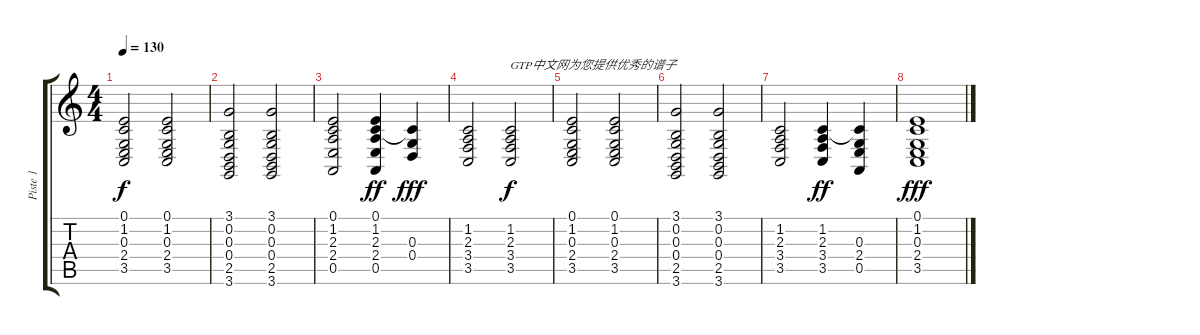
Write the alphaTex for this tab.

\track ("Piste 1" "Piste 1") {instrument brightacousticpiano}
\staff {score tabs}
\tuning (E4 B3 G3 D3 A2 E2) {hide}
\ts (4 4)
\tempo 130
\clef g2
\ks c
(0.1 1.2 0.3 2.4 3.5).2{dy f} (0.1 1.2 0.3 2.4 3.5).2 |
(3.1 0.2 0.3 0.4 2.5 3.6).2 (3.1 0.2 0.3 0.4 2.5 3.6).2 |
(0.1 1.2 2.3 2.4 0.5).2 (0.1 1.2 2.3 2.4 0.5).4{dy ff} (1.2{t} 0.3 0.4).4{dy fff} |
(1.2 2.3 3.4 3.5).2 (1.2 2.3 3.4 3.5).2{txt "GTP中文网为您提供优秀的谱子" dy f} |
(0.1 1.2 0.3 2.4 3.5).2 (0.1 1.2 0.3 2.4 3.5).2 |
(3.1 0.2 0.3 0.4 2.5 3.6).2 (3.1 0.2 0.3 0.4 2.5 3.6).2 |
(1.2 2.3 3.4 3.5).2 (1.2 2.3 3.4 3.5).4{dy ff} (1.2{t} 0.3 2.4 0.5).4 |
(0.1 1.2 0.3 2.4 3.5).1{dy fff}
